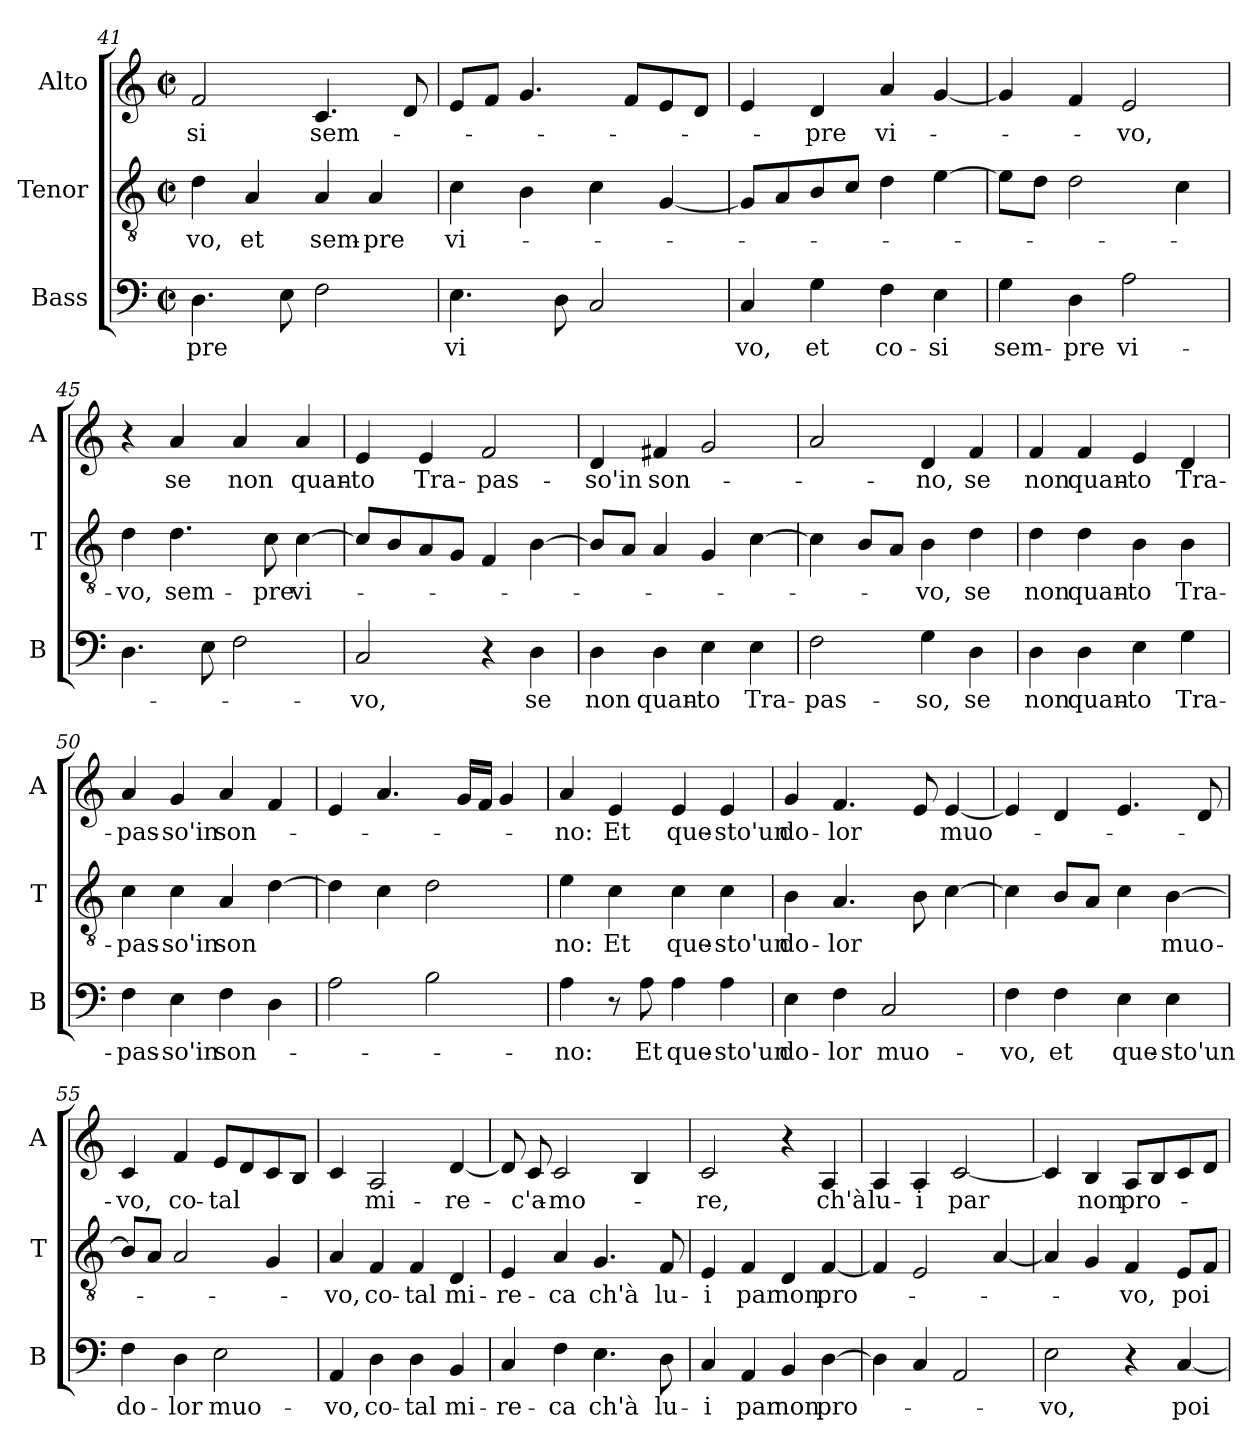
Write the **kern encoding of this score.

**kern	**text	**kern	**text	**kern	**text
*part3	*part3	*part2	*part2	*part1	*part1
*staff3	*staff3	*staff2	*staff2	*staff1	*staff1
*I"Bass	*	*I"Tenor	*	*I"Alto	*
*I'B	*	*I'T	*	*I'A	*
*clefF4	*	*clefGv2	*	*clefG2	*
*k[]	*	*k[]	*	*k[]	*
*C:	*	*C:	*	*C:	*
*M2/2	*	*M2/2	*	*M2/2	*
*met(c|)	*	*met(c|)	*	*met(c|)	*
=41	=41	=41	=41	=41	=41
!	!LO:LY:b	!	!LO:LY:b	!	!LO:LY:b
4.D\	-pre	4d\	-vo,	2f/	-si
!	!	!	!LO:LY:b	!	!
.	.	4A/	et	.	.
8E\	.	.	.	.	.
!	!	!	!LO:LY:b	!	!LO:LY:b
2F\	.	4A/	sem-	4.c/	sem-
!	!	!	!LO:LY:b	!	!
.	.	4A/	-pre	.	.
.	.	.	.	8d/	.
=42	=42	=42	=42	=42	=42
!	!LO:LY:b	!	!LO:LY:b	!	!
4.E\	vi	4c\	vi-	8e/L	.
.	.	.	.	8f/J	.
.	.	4B\	.	4.g/	.
8D\	.	.	.	.	.
2C/	.	4c\	.	.	.
.	.	.	.	8f/L	.
.	.	[4G/	.	8e/	.
.	.	.	.	8d/J	.
!!LO:LB:g=z
=43	=43	=43	=43	=43	=43
!	!LO:LY:b	!	!	!	!
4C/	vo,	8G/L]	.	4e/	.
.	.	8A/	.	.	.
!	!LO:LY:b	!	!	!	!LO:LY:b
4G\	et	8B/	.	4d/	-pre
.	.	8c/J	.	.	.
!	!LO:LY:b	!	!	!	!LO:LY:b
4F\	co-	4d\	.	4a/	vi-
!	!LO:LY:b	!	!	!	!
4E\	-si	[4e\	.	[4g/	.
=44	=44	=44	=44	=44	=44
!	!LO:LY:b	!	!	!	!
4G\	sem-	8e\L]	.	4g/]	.
.	.	8d\J	.	.	.
!	!LO:LY:b	!	!	!	!
4D\	-pre	2d\	.	4f/	.
!	!LO:LY:b	!	!	!	!LO:LY:b
2A\	vi-	.	.	2e/	-vo,
.	.	4c\	.	.	.
=45	=45	=45	=45	=45	=45
!	!	!	!LO:LY:b	!	!
4.D\	.	4d\	-vo,	4r	.
!	!	!	!LO:LY:b	!	!LO:LY:b
.	.	4.d\	sem-	4a/	se
8E\	.	.	.	.	.
!	!	!	!	!	!LO:LY:b
2F\	.	.	.	4a/	non
!	!	!	!LO:LY:b	!	!
.	.	8c\	-pre	.	.
!	!	!	!LO:LY:b	!	!LO:LY:b
.	.	[4c\	vi-	4a/	quan-
=46	=46	=46	=46	=46	=46
!	!LO:LY:b	!	!	!	!LO:LY:b
2C/	-vo,	8c/L]	.	4e/	-to
.	.	8B/	.	.	.
!	!	!	!	!	!LO:LY:b
.	.	8A/	.	4e/	Tra-
.	.	8G/J	.	.	.
!	!	!	!	!	!LO:LY:b
4r	.	4F/	.	2f/	-pas-
!	!LO:LY:b	!	!	!	!
4D\	se	[4B\	.	.	.
=47	=47	=47	=47	=47	=47
!	!LO:LY:b	!	!	!	!LO:LY:b
4D\	non	8B/L]	.	4d/	-so'in
.	.	8A/J	.	.	.
!	!LO:LY:b	!	!	!	!LO:LY:b
4D\	quan-	4A/	.	4f#X/	son-
!	!LO:LY:b	!	!	!	!
4E\	-to	4G/	.	2g/	.
!	!LO:LY:b	!	!	!	!
4E\	Tra-	[4c\	.	.	.
!!LO:LB:g=z
=48	=48	=48	=48	=48	=48
!	!LO:LY:b	!	!	!	!
2F\	-pas-	4c\]	.	2a/	.
.	.	8B/L	.	.	.
.	.	8A/J	.	.	.
!	!LO:LY:b	!	!LO:LY:b	!	!LO:LY:b
4G\	-so,	4B\	-vo,	4d/	-no,
!	!LO:LY:b	!	!LO:LY:b	!	!LO:LY:b
4D\	se	4d\	se	4f/	se
=49	=49	=49	=49	=49	=49
!	!LO:LY:b	!	!LO:LY:b	!	!LO:LY:b
4D\	non	4d\	non	4f/	non
!	!LO:LY:b	!	!LO:LY:b	!	!LO:LY:b
4D\	quan-	4d\	quan-	4f/	quan-
!	!LO:LY:b	!	!LO:LY:b	!	!LO:LY:b
4E\	-to	4B\	-to	4e/	-to
!	!LO:LY:b	!	!LO:LY:b	!	!LO:LY:b
4G\	Tra-	4B\	Tra-	4d/	Tra-
=50	=50	=50	=50	=50	=50
!	!LO:LY:b	!	!LO:LY:b	!	!LO:LY:b
4F\	-pas-	4c\	-pas-	4a/	-pas-
!	!LO:LY:b	!	!LO:LY:b	!	!LO:LY:b
4E\	-so'in	4c\	-so'in	4g/	-so'in
!	!LO:LY:b	!	!LO:LY:b	!	!LO:LY:b
4F\	son-	4A/	son	4a/	son-
4D\	.	[4d\	.	4f/	.
=51	=51	=51	=51	=51	=51
2A\	.	4d\]	.	4e/	.
.	.	4c\	.	4.a/	.
2B\	.	2d\	.	.	.
.	.	.	.	16g/LL	.
.	.	.	.	16f/JJ	.
.	.	.	.	4g/	.
=52	=52	=52	=52	=52	=52
!	!LO:LY:b	!	!LO:LY:b	!	!LO:LY:b
4A\	-no:	4e\	no:	4a/	-no:
!	!	!	!LO:LY:b	!	!LO:LY:b
8r	.	4c\	Et	4e/	Et
!	!LO:LY:b	!	!	!	!
8A\	Et	.	.	.	.
!	!LO:LY:b	!	!LO:LY:b	!	!LO:LY:b
4A\	que-	4c\	que-	4e/	que-
!	!LO:LY:b	!	!LO:LY:b	!	!LO:LY:b
4A\	-sto'un	4c\	-sto'un	4e/	-sto'un
!!LO:LB:g=z
=53	=53	=53	=53	=53	=53
!	!LO:LY:b	!	!LO:LY:b	!	!LO:LY:b
4E\	do-	4B\	do-	4g/	do-
!	!LO:LY:b	!	!LO:LY:b	!	!LO:LY:b
4F\	-lor	4.A/	-lor	4.f/	-lor
!	!LO:LY:b	!	!	!	!
2C/	muo-	.	.	.	.
.	.	8B\	.	8e/	.
!	!	!	!	!	!LO:LY:b
.	.	[4c\	.	[4e/	muo-
=54	=54	=54	=54	=54	=54
!	!LO:LY:b	!	!	!	!
4F\	-vo,	4c\]	.	4e/]	.
!	!LO:LY:b	!	!	!	!
4F\	et	8B/L	.	4d/	.
.	.	8A/J	.	.	.
!	!LO:LY:b	!	!	!	!
4E\	que-	4c\	.	4.e/	.
!	!LO:LY:b	!	!LO:LY:b	!	!
4E\	-sto'un	[4B\	muo-	.	.
.	.	.	.	8d/	.
=55	=55	=55	=55	=55	=55
!	!LO:LY:b	!	!	!	!LO:LY:b
4F\	do-	8B/L]	.	4c/	-vo,
.	.	8A/J	.	.	.
!	!LO:LY:b	!	!	!	!LO:LY:b
4D\	-lor	2A/	.	4f/	co-
!	!LO:LY:b	!	!	!	!LO:LY:b
2E\	muo-	.	.	8e/L	-tal
.	.	.	.	8d/	.
.	.	4G/	.	8c/	.
.	.	.	.	8B/J	.
=56	=56	=56	=56	=56	=56
!	!LO:LY:b	!	!LO:LY:b	!	!
4AA/	-vo,	4A/	-vo,	4c/	.
!	!LO:LY:b	!	!LO:LY:b	!	!LO:LY:b
4D\	co-	4F/	co-	2A/	mi-
!	!LO:LY:b	!	!LO:LY:b	!	!
4D\	-tal	4F/	-tal	.	.
!	!LO:LY:b	!	!LO:LY:b	!	!LO:LY:b
4BB/	mi-	4D/	mi-	[4d/	-re-
=57	=57	=57	=57	=57	=57
!	!LO:LY:b	!	!LO:LY:b	!	!
4C/	-re-	4E/	-re-	8d/]	.
!	!	!	!	!	!LO:LY:b
.	.	.	.	8c/	-c'a-
!	!LO:LY:b	!	!LO:LY:b	!	!LO:LY:b
4F\	-ca	4A/	-ca	2c/	-mo-
!	!LO:LY:b	!	!LO:LY:b	!	!
4.E\	ch'à	4.G/	ch'à	.	.
.	.	.	.	4B/	.
!	!LO:LY:b	!	!LO:LY:b	!	!
8D\	lu-	8F/	lu-	.	.
!!LO:PB:g=z
=58	=58	=58	=58	=58	=58
!	!LO:LY:b	!	!LO:LY:b	!	!LO:LY:b
4C/	-i	4E/	-i	2c/	-re,
!	!LO:LY:b	!	!LO:LY:b	!	!
4AA/	par	4F/	par	.	.
!	!LO:LY:b	!	!LO:LY:b	!	!
4BB/	non	4D/	non	4r	.
!	!LO:LY:b	!	!LO:LY:b	!	!LO:LY:b
[4D\	pro-	[4F/	pro-	4A/	ch'à
=59	=59	=59	=59	=59	=59
!	!	!	!	!	!LO:LY:b
4D\]	.	4F/]	.	4A/	lu-
!	!	!	!	!	!LO:LY:b
4C/	.	2E/	.	4A/	-i
!	!	!	!	!	!LO:LY:b
2AA/	.	.	.	[2c/	par
.	.	[4A/	.	.	.
=60	=60	=60	=60	=60	=60
!	!LO:LY:b	!	!	!	!
2E\	-vo,	4A/]	.	4c/]	.
!	!	!	!	!	!LO:LY:b
.	.	4G/	.	4B/	non
!	!	!	!LO:LY:b	!	!LO:LY:b
4r	.	4F/	-vo,	8A/L	pro-
.	.	.	.	8B/	.
!	!LO:LY:b	!	!LO:LY:b	!	!
[4C/	poi	8E/L	poi	8c/	.
.	.	8F/J	.	8d/J	.
=	=	=	=	=	=
*-	*-	*-	*-	*-	*-
